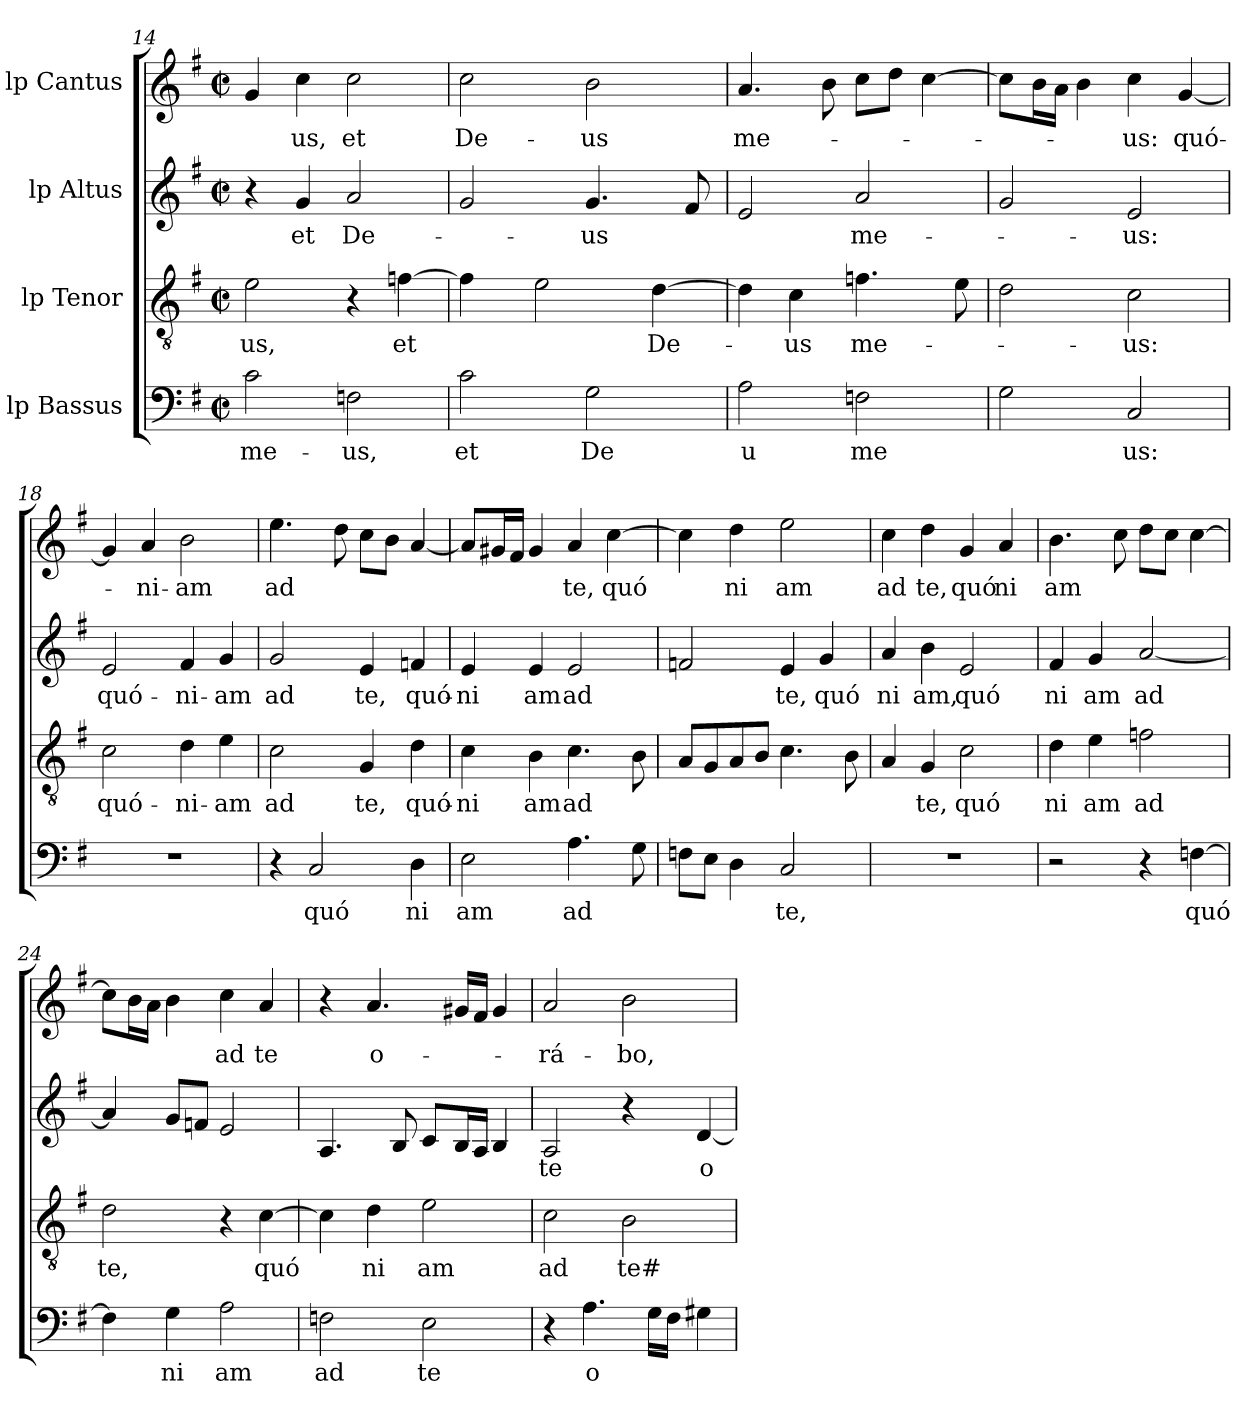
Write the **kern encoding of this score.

**kern	**text	**kern	**text	**kern	**text	**kern	**text
*part4	*part4	*part3	*part3	*part2	*part2	*part1	*part1
*staff4	*staff4	*staff3	*staff3	*staff2	*staff2	*staff1	*staff1
*I"lp Bassus	*	*I"lp Tenor	*	*I"lp Altus	*	*I"lp Cantus	*
*clefF4	*	*clefGv2	*	*clefG2	*	*clefG2	*
*k[f#]	*	*k[f#]	*	*k[f#]	*	*k[f#]	*
*G:	*	*G:	*	*G:	*	*G:	*
*M2/2	*	*M2/2	*	*M2/2	*	*M2/2	*
*met(c|)	*	*met(c|)	*	*met(c|)	*	*met(c|)	*
=14	=14	=14	=14	=14	=14	=14	=14
!	!LO:LY:b:cj	!	!LO:LY:b:cj	!	!	!	!
2c\	me-	2e\	us,	4r	.	4g/	.
!	!	!	!	!	!LO:LY:b:cj	!	!LO:LY:b:cj
.	.	.	.	4g/	et	4cc\	-us,
!	!LO:LY:b:cj	!	!	!	!LO:LY:b:cj	!	!LO:LY:b:cj
2Fn\	-us,	4r	.	2a/	De-	2cc\	et
!	!	!	!LO:LY:b:cj	!	!	!	!
.	.	[>4fn\	et	.	.	.	.
!!LO:LB:g=z
=15	=15	=15	=15	=15	=15	=15	=15
!	!LO:LY:b:cj	!	!	!	!	!	!LO:LY:b:cj
*	*	*	*	*^	*	*	*
2c\	et	4f\]	.	2g/	8ryy	.	2cc\	De-
.	.	.	.	.	32ryy	.	.	.
.	.	.	.	.	2ryy	.	.	.
.	.	2e\	.	.	.	.	.	.
!	!LO:LY:b:cj	!	!	!	!	!LO:LY:b:cj	!	!LO:LY:b:cj
2G\	De	.	.	4.g/	.	-us	2b\	-us
.	.	.	.	.	4ryy	.	.	.
!	!	!	!LO:LY:b:cj	!	!	!	!	!
.	.	[>4d\	De-	.	.	.	.	.
.	.	.	.	8f#/	.	.	.	.
.	.	.	.	.	16.ryy	.	.	.
=16	=16	=16	=16	=16	=16	=16	=16	=16
!	!LO:LY:b:cj	!	!	!	!	!	!	!LO:LY:b
*	*	*	*	*v	*v	*	*	*
2A\	u	4d\]	.	2e/	.	4.a/	me-
!	!	!	!LO:LY:b:cj	!	!	!	!
.	.	4c\	-us	.	.	.	.
.	.	.	.	.	.	8b\	.
!	!LO:LY:b	!	!LO:LY:b	!	!LO:LY:b	!	!
2Fn\	me	4.fn\	me-	2a/	me-	8cc\L	.
.	.	.	.	.	.	8dd\J	.
.	.	.	.	.	.	[>4cc\	.
.	.	8e\	.	.	.	.	.
=17	=17	=17	=17	=17	=17	=17	=17
2G\	.	2d\	.	2g/	.	8cc\L]	.
.	.	.	.	.	.	16b\	.
.	.	.	.	.	.	16a\J	.
.	.	.	.	.	.	4b\	.
!	!LO:LY:b:cj	!	!LO:LY:b:cj	!	!LO:LY:b:cj	!	!LO:LY:b:cj
2C/	us:	2c\	-us:	2e/	-us:	4cc\	-us:
!	!	!	!	!	!	!	!LO:LY:b:cj
.	.	.	.	.	.	[<4g/	quó-
=18	=18	=18	=18	=18	=18	=18	=18
!	!	!	!LO:LY:b:cj	!	!LO:LY:b:cj	!	!
1r	.	2c\	quó-	2e/	quó-	4g/]	.
!	!	!	!	!	!	!	!LO:LY:b:cj
.	.	.	.	.	.	4a/	-ni-
!	!	!	!LO:LY:b:cj	!	!LO:LY:b:cj	!	!LO:LY:b:cj
.	.	4d\	-ni-	4f#/	-ni-	2b\	-am
!	!	!	!LO:LY:b:cj	!	!LO:LY:b:cj	!	!
.	.	4e\	-am	4g/	-am	.	.
=19	=19	=19	=19	=19	=19	=19	=19
!	!	!	!LO:LY:b:cj	!	!LO:LY:b:cj	!	!LO:LY:b:cj
4r	.	2c\	ad	2g/	ad	4.ee\	ad
!	!LO:LY:b:cj	!	!	!	!	!	!
2C/	quó	.	.	.	.	.	.
.	.	.	.	.	.	8dd\	.
!	!	!	!LO:LY:b:cj	!	!LO:LY:b:cj	!	!
.	.	4G/	te,	4e/	te,	8cc\L	.
.	.	.	.	.	.	8b\J	.
!	!LO:LY:b:cj	!	!LO:LY:b:cj	!	!LO:LY:b:cj	!	!
4D\	ni	4d\	quó-	4fn/	quó-	[>4a/	.
!!LO:PB:g=z
=20	=20	=20	=20	=20	=20	=20	=20
!	!LO:LY:b:cj	!	!LO:LY:b:cj	!	!LO:LY:b:cj	!	!
2E\	am	4c\	-ni	4e/	-ni	8a/L]	.
.	.	.	.	.	.	16g#/	.
.	.	.	.	.	.	16f#/J	.
!	!	!	!LO:LY:b:cj	!	!LO:LY:b:cj	!	!
.	.	4B\	am	4e/	am	4g#/	.
!	!LO:LY:b:cj	!	!LO:LY:b:cj	!	!LO:LY:b:cj	!	!LO:LY:b:cj
4.A\	ad	4.c\	ad	2e/	ad	4a/	te,
!	!	!	!	!	!	!	!LO:LY:b:cj
.	.	.	.	.	.	[>4cc\	quó
8G\	.	8B\	.	.	.	.	.
=21	=21	=21	=21	=21	=21	=21	=21
8Fn\L	.	8A/L	.	2fn/	.	4cc\]	.
8E\J	.	8G/	.	.	.	.	.
!	!	!	!	!	!	!	!LO:LY:b:cj
4D\	.	8A/	.	.	.	4dd\	ni
.	.	8B/J	.	.	.	.	.
!	!LO:LY:b:cj	!	!	!	!LO:LY:b:cj	!	!LO:LY:b:cj
2C/	te,	4.c\	.	4e/	te,	2ee\	am
!	!	!	!	!	!LO:LY:b:cj	!	!
.	.	.	.	4g/	quó	.	.
.	.	8B\	.	.	.	.	.
=22	=22	=22	=22	=22	=22	=22	=22
!	!	!	!	!	!LO:LY:b:cj	!	!LO:LY:b:cj
1r	.	4A/	.	4a/	ni	4cc\	ad
!	!	!	!LO:LY:b:cj	!	!LO:LY:b:cj	!	!LO:LY:b:cj
.	.	4G/	te,	4b\	am,	4dd\	te,
!	!	!	!LO:LY:b:cj	!	!LO:LY:b:cj	!	!LO:LY:b:cj
.	.	2c\	quó	2e/	quó	4g/	quó
!	!	!	!	!	!	!	!LO:LY:b:cj
.	.	.	.	.	.	4a/	ni
=23	=23	=23	=23	=23	=23	=23	=23
!	!	!	!LO:LY:b:cj	!	!LO:LY:b:cj	!	!LO:LY:b
2r	.	4d\	ni	4f#/	ni	4.b\	am
!	!	!	!LO:LY:b:cj	!	!LO:LY:b:cj	!	!
.	.	4e\	am	4g/	am	.	.
.	.	.	.	.	.	8cc\	.
!	!	!	!LO:LY:b:cj	!	!LO:LY:b:cj	!	!
4r	.	2fn\	ad	[<2a/	ad	8dd\L	.
.	.	.	.	.	.	8cc\J	.
!	!LO:LY:b:cj	!	!	!	!	!	!
[>4Fn\	quó	.	.	.	.	[>4cc\	.
=24	=24	=24	=24	=24	=24	=24	=24
!	!	!	!LO:LY:b:cj	!	!	!	!
4F\]	.	2d\	te,	4a/]	.	8cc\L]	.
.	.	.	.	.	.	16b\	.
.	.	.	.	.	.	16a\J	.
!	!LO:LY:b:cj	!	!	!	!	!	!
4G\	ni	.	.	8g/L	.	4b\	.
.	.	.	.	8f/J	.	.	.
!	!LO:LY:b:cj	!	!	!	!	!	!LO:LY:b:cj
2A\	am	4r	.	2e/	.	4cc\	ad
!	!	!	!LO:LY:b:cj	!	!	!	!LO:LY:b:cj
.	.	[<4c\	quó	.	.	4a/	te
!!LO:LB:g=z
=25	=25	=25	=25	=25	=25	=25	=25
!	!LO:LY:b:cj	!	!	!	!	!	!
*	*	*^	*	*	*	*	*
2Fn\	ad	4c\]	32ryy	.	4.A/	.	4r	.
.	.	.	2ryy	.	.	.	.	.
!	!	!	!	!LO:LY:b:cj	!	!	!	!LO:LY:b:cj
.	.	4d\	.	ni	.	.	4.a/	o-
.	.	.	.	.	8B/	.	.	.
!	!LO:LY:b:cj	!	!	!LO:LY:b:cj	!	!	!	!
2E\	te	2e\	.	am	8c/L	.	.	.
.	.	.	4...ryy	.	.	.	.	.
.	.	.	.	.	16B/	.	16g#/L	.
.	.	.	.	.	16A/J	.	16f#/J	.
.	.	.	.	.	4B/	.	4g#/	.
=26	=26	=26	=26	=26	=26	=26	=26	=26
!	!	!	!	!LO:LY:b:cj	!	!LO:LY:b:cj	!	!LO:LY:b:cj
*	*	*v	*v	*	*	*	*	*
4r	.	2c\	ad	2A/	te	2a/	-rá-
!	!LO:LY:b:cj	!	!	!	!	!	!
4.A\	o	.	.	.	.	.	.
!	!	!	!LO:LY:b:cj	!	!	!	!LO:LY:b:cj
.	.	2B\	te#	4r	.	2b\	-bo,
16G\L	.	.	.	.	.	.	.
16F#\J	.	.	.	.	.	.	.
!	!	!	!	!	!LO:LY:b:cj	!	!
4G#\	.	.	.	[<4d/	o	.	.
=	=	=	=	=	=	=	=
*-	*-	*-	*-	*-	*-	*-	*-
